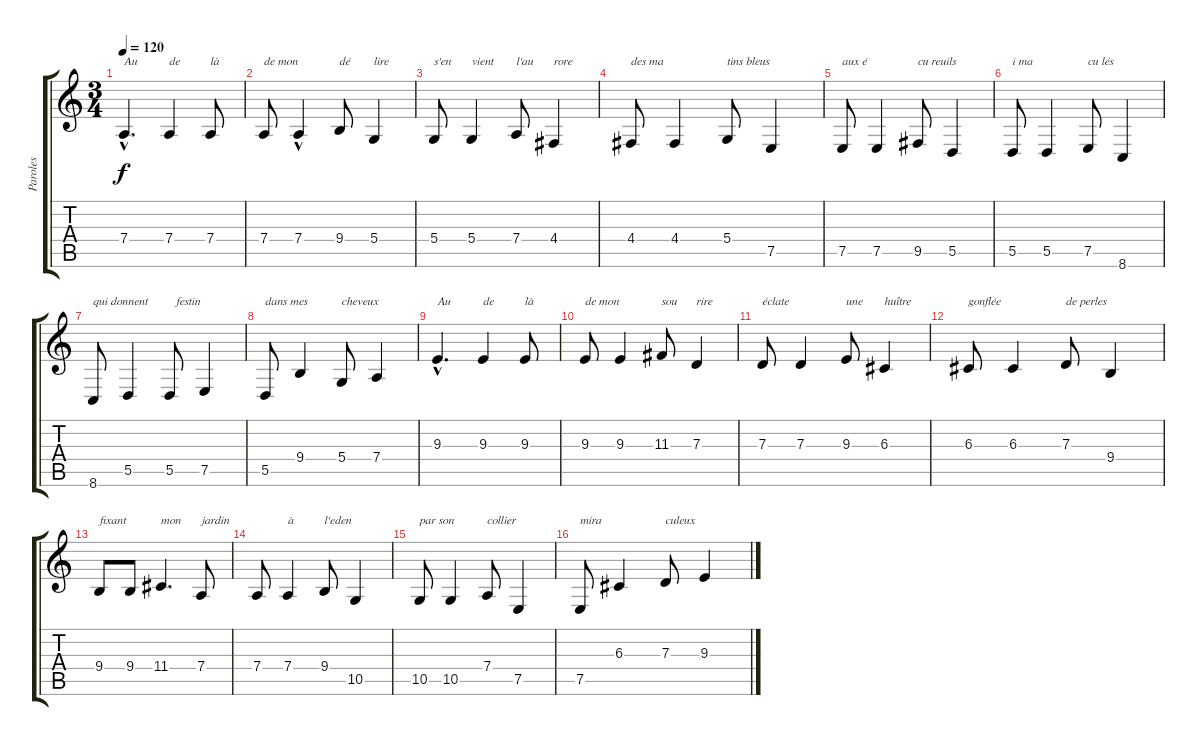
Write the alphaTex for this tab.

\track ("Paroles" "Paroles") {instrument lead7fifths}
\staff {score tabs}
\tuning (E4 B3 G3 D3 A2 E2) {hide}
\ts (3 4)
\tempo 120
\clef g2
\ks c
7.4{hac}.4{d txt "Au" dy f} 7.4.4{txt "de"} 7.4.8{txt "là"} |
7.4.8{txt "de mon"} 7.4{hac}.4 9.4.8{txt "dé"} 5.4.4{txt "lire"} |
5.4.8{txt "s'en"} 5.4.4{txt "vient"} 7.4.8{txt "l'au"} 4.4.4{txt "rore"} |
4.4.8{txt "des ma"} 4.4.4 5.4.8{txt "tins bleus"} 7.5.4 |
7.5.8{txt "aux é"} 7.5.4 9.5.8{txt "cu reuils"} 5.5.4 |
5.5.8{txt "i ma"} 5.5.4 7.5.8{txt "cu lés"} 8.6.4 |
8.6.8{txt "qui donnent"} 5.5.4 5.5.8{txt "  festin"} 7.5.4 |
5.5.8{txt "dans mes"} 9.4.4 5.4.8{txt "cheveux"} 7.4.4 |
9.3{hac}.4{d txt "Au"} 9.3.4{txt "de"} 9.3.8{txt "là"} |
9.3.8{txt "de mon"} 9.3.4 11.3.8{txt "sou"} 7.3.4{txt "rire"} |
7.3.8{txt "éclate"} 7.3.4 9.3.8{txt "une"} 6.3.4{txt "huître"} |
6.3.8{txt "gonflée"} 6.3.4 7.3.8{txt "de perles"} 9.4.4 |
9.4.8{txt "fixant"} 9.4.8 11.4.4{d txt "mon"} 7.4.8{txt "jardin"} |
7.4.8 7.4.4{txt "à"} 9.4.8{txt "l'eden"} 10.5.4 |
10.5.8{txt "par son"} 10.5.4 7.4.8{txt "collier"} 7.5.4 |
7.5.8{txt "mira"} 6.3.4 7.3.8{txt "culeux"} 9.3.4
